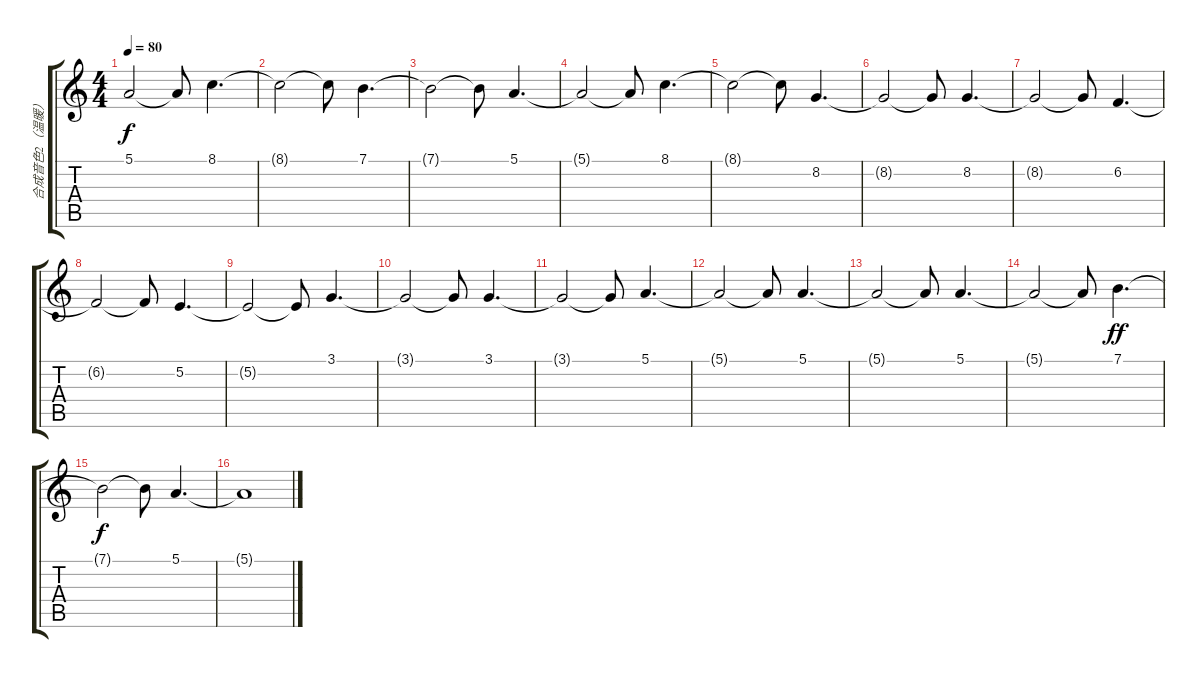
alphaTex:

\track ("合成音色2（温暖）" "合成音色2（温暖）") {instrument pad2warm}
\staff {score tabs}
\tuning (E4 B3 G3 D3 A2 E2) {hide}
\ts (4 4)
\tempo 80
\clef g2
\ks c
5.1{t}.2{dy f} 5.1{t}.8 8.1.4{d} |
8.1{t}.2 8.1{t}.8 7.1.4{d} |
7.1{t}.2 7.1{t}.8 5.1.4{d} |
5.1{t}.2 5.1{t}.8 8.1.4{d} |
8.1{t}.2 8.1{t}.8 8.2.4{d} |
8.2{t}.2 8.2{t}.8 8.2.4{d} |
8.2{t}.2 8.2{t}.8 6.2.4{d} |
6.2{t}.2 6.2{t}.8 5.2.4{d} |
5.2{t}.2 5.2{t}.8 3.1.4{d} |
3.1{t}.2 3.1{t}.8 3.1.4{d} |
3.1{t}.2 3.1{t}.8 5.1.4{d} |
5.1{t}.2 5.1{t}.8 5.1.4{d} |
5.1{t}.2 5.1{t}.8 5.1.4{d} |
5.1{t}.2 5.1{t}.8 7.1.4{d dy ff} |
7.1{t}.2{dy f} 7.1{t}.8 5.1.4{d} |
5.1{t}.1
